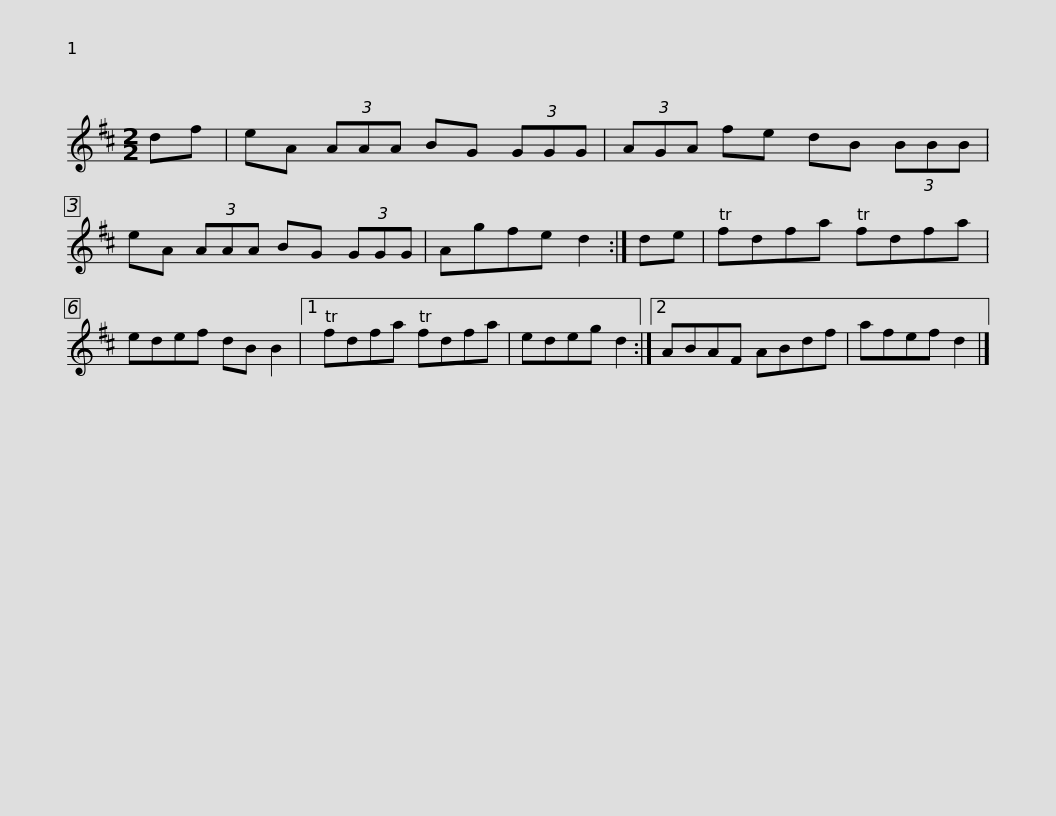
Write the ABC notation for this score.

X:1
L:1/8
M:2/2
I:linebreak $
K:D
V:1 treble
V:1
 df | eA (3AAA BG (3GGG | (3AGA fe dB (3BBB | eA (3AAA BG (3GGG | Agfe d2 :| %5
 de |$ fdfa fdfa | edef dB B2 |1 fdfa fdfa | edeg d2 :|2 %10
 ABAF ABdf | afef d2 |] %12
